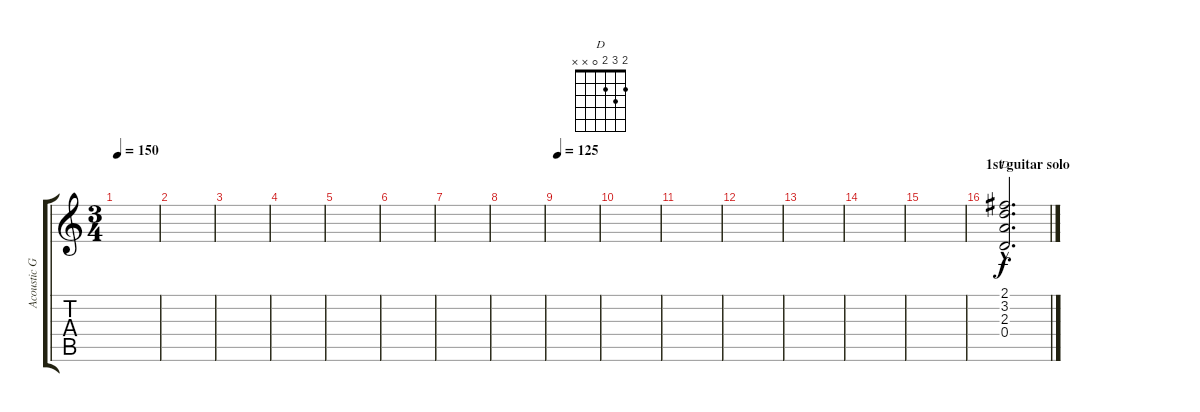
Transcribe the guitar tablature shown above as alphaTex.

\track ("Acoustic Guitar" "Acoustic G") {instrument acousticguitarsteel}
\staff {score tabs}
\tuning (E4 B3 G3 D3 A2 E2) {hide}
\chord ("D" 2 3 2 0 x x)
\ts (3 4)
\tempo 150
\tempo 125
\tempo 130
\tempo 150
\clef g2
\ks c
|
|
|
|
|
|
|
|
\tempo 125
|
|
|
|
|
|
|
\section ("" "1st guitar solo")
(2.1{hac} 3.2{hac} 2.3{hac} 0.4{hac}).2{d ch "D"}
